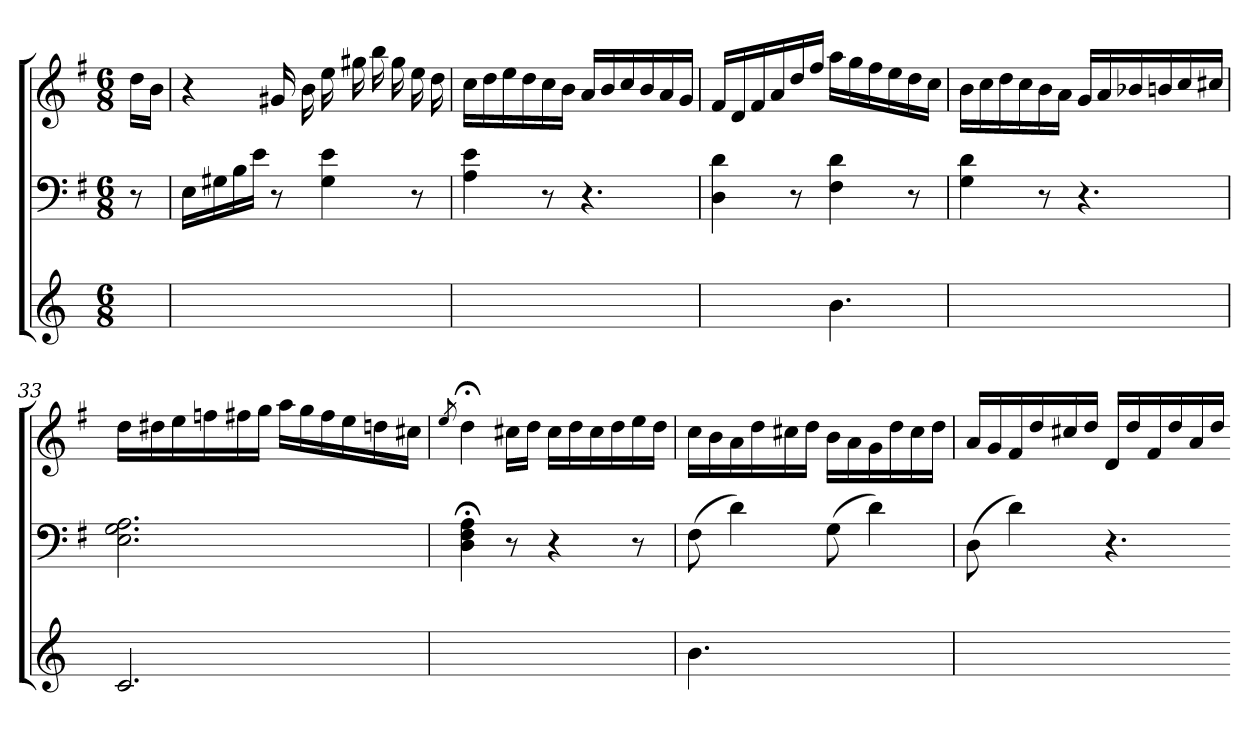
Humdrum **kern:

**kern	**kern	**kern
*part3	*part2	*part1
*staff3	*staff2	*staff1
*	*clefF4	*clefG2
*	*k[f#]	*k[f#]
*	*G:	*G:
*M6/8	*M6/8	*M6/8
=	=	=
8ryy	8r	16ddLL
.	.	16bJJ
=29	=29	=29
2.ryy	16E\LL	4r
.	16G#X\	.
.	16B\	.
.	16e\JJ	.
.	8r	16g#X
.	.	16b
.	4G# 4e	16ee
.	.	16gg#X
.	.	16bb
.	.	16gg#
.	8r	16ee
.	.	16dd
=30	=30	=30
2.ryy	4A 4e	16ccLL
.	.	16dd
.	.	16ee
.	.	16dd
.	8r	16cc
.	.	16bJJ
.	4.r	16aLL
.	.	16b
.	.	16cc
.	.	16b
.	.	16a
.	.	16gJJ
=31	=31	=31
4.ryy	4D 4d	16f#LL
.	.	16d
.	.	16f#
.	.	16a
.	8r	16dd
.	.	16ff#JJ
4.b	4F# 4d	16aaLL
.	.	16gg
.	.	16ff#
.	.	16ee
.	8r	16dd
.	.	16ccJJ
=32	=32	=32
2.ryy	4G 4d	16bLL
.	.	16cc
.	.	16dd
.	.	16cc
.	8r	16b
.	.	16aJJ
.	4.r	16gLL
.	.	16a
.	.	16b-X
.	.	16bn
.	.	16cc
.	.	16cc#XJJ
=33	=33	=33
2.c/	2.E 2.G 2.A	16ddLL
.	.	16dd#X
.	.	16ee
.	.	16ffn
.	.	16ff#X
.	.	16ggJJ
.	.	16aaLL
.	.	16gg
.	.	16ff#
.	.	16ee
.	.	16ddn
.	.	16cc#XJJ
=34	=34	=34
.	.	8qee
2.ryy	4D;< 4F#;< 4A;<	4dd;<
.	8r	16cc#XLL
.	.	16ddJJ
.	4r	16cc#LL
.	.	16dd
.	.	16cc#
.	.	16dd
.	8r	16ee
.	.	16ddJJ
=35	=35	=35
4.b	(8F#	16ccLL
.	.	16b
.	4d)	16a
.	.	16dd
.	.	16cc#X
.	.	16ddJJ
4.ryy	(8G	16bLL
.	.	16a
.	4d)	16g
.	.	16dd
.	.	16cc#
.	.	16ddJJ
=36	=36	=36
2.ryy	(8D	16aLL
.	.	16g
.	4d)	16f#
.	.	16dd
.	.	16cc#X
.	.	16ddJJ
.	4.r	16dLL
.	.	16dd
.	.	16f#
.	.	16dd
.	.	16a
.	.	16ddJJ
=-	=-	=-
*-	*-	*-
